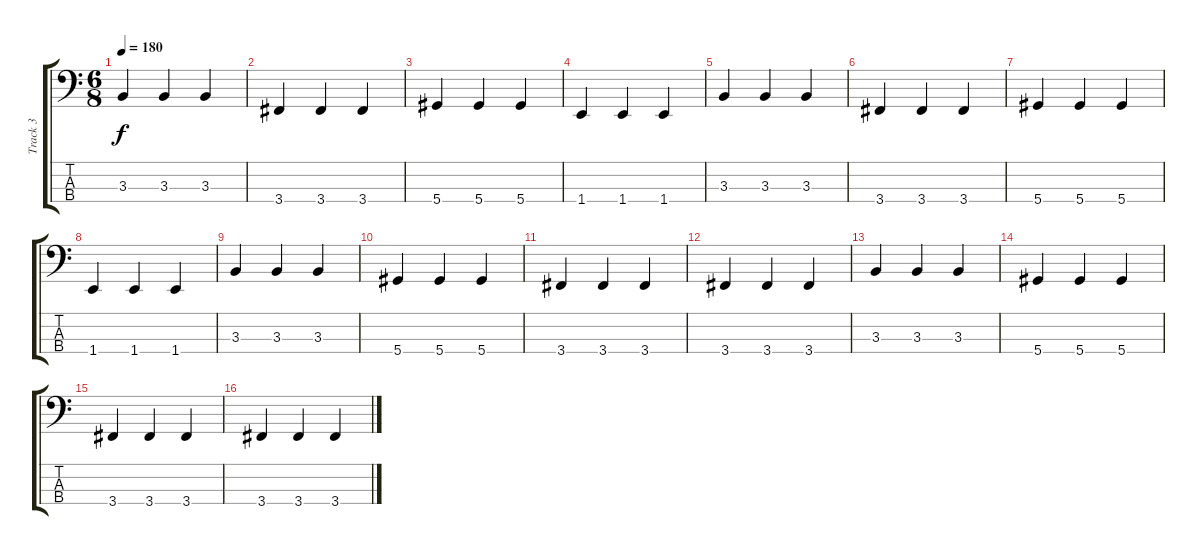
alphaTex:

\track ("Track 3" "Track 3") {instrument acousticguitarnylon}
\staff {score tabs}
\tuning (Gb2 Db2 Ab1 Eb1) {hide}
\ts (6 8)
\tempo 180
\clef f4
\ks c
3.3.4{dy f} 3.3.4 3.3.4 |
3.4.4 3.4.4 3.4.4 |
5.4.4 5.4.4 5.4.4 |
1.4.4 1.4.4 1.4.4 |
3.3.4 3.3.4 3.3.4 |
3.4.4 3.4.4 3.4.4 |
5.4.4 5.4.4 5.4.4 |
1.4.4 1.4.4 1.4.4 |
3.3.4 3.3.4 3.3.4 |
5.4.4 5.4.4 5.4.4 |
3.4.4 3.4.4 3.4.4 |
3.4.4 3.4.4 3.4.4 |
3.3.4 3.3.4 3.3.4 |
5.4.4 5.4.4 5.4.4 |
3.4.4 3.4.4 3.4.4 |
3.4.4 3.4.4 3.4.4
